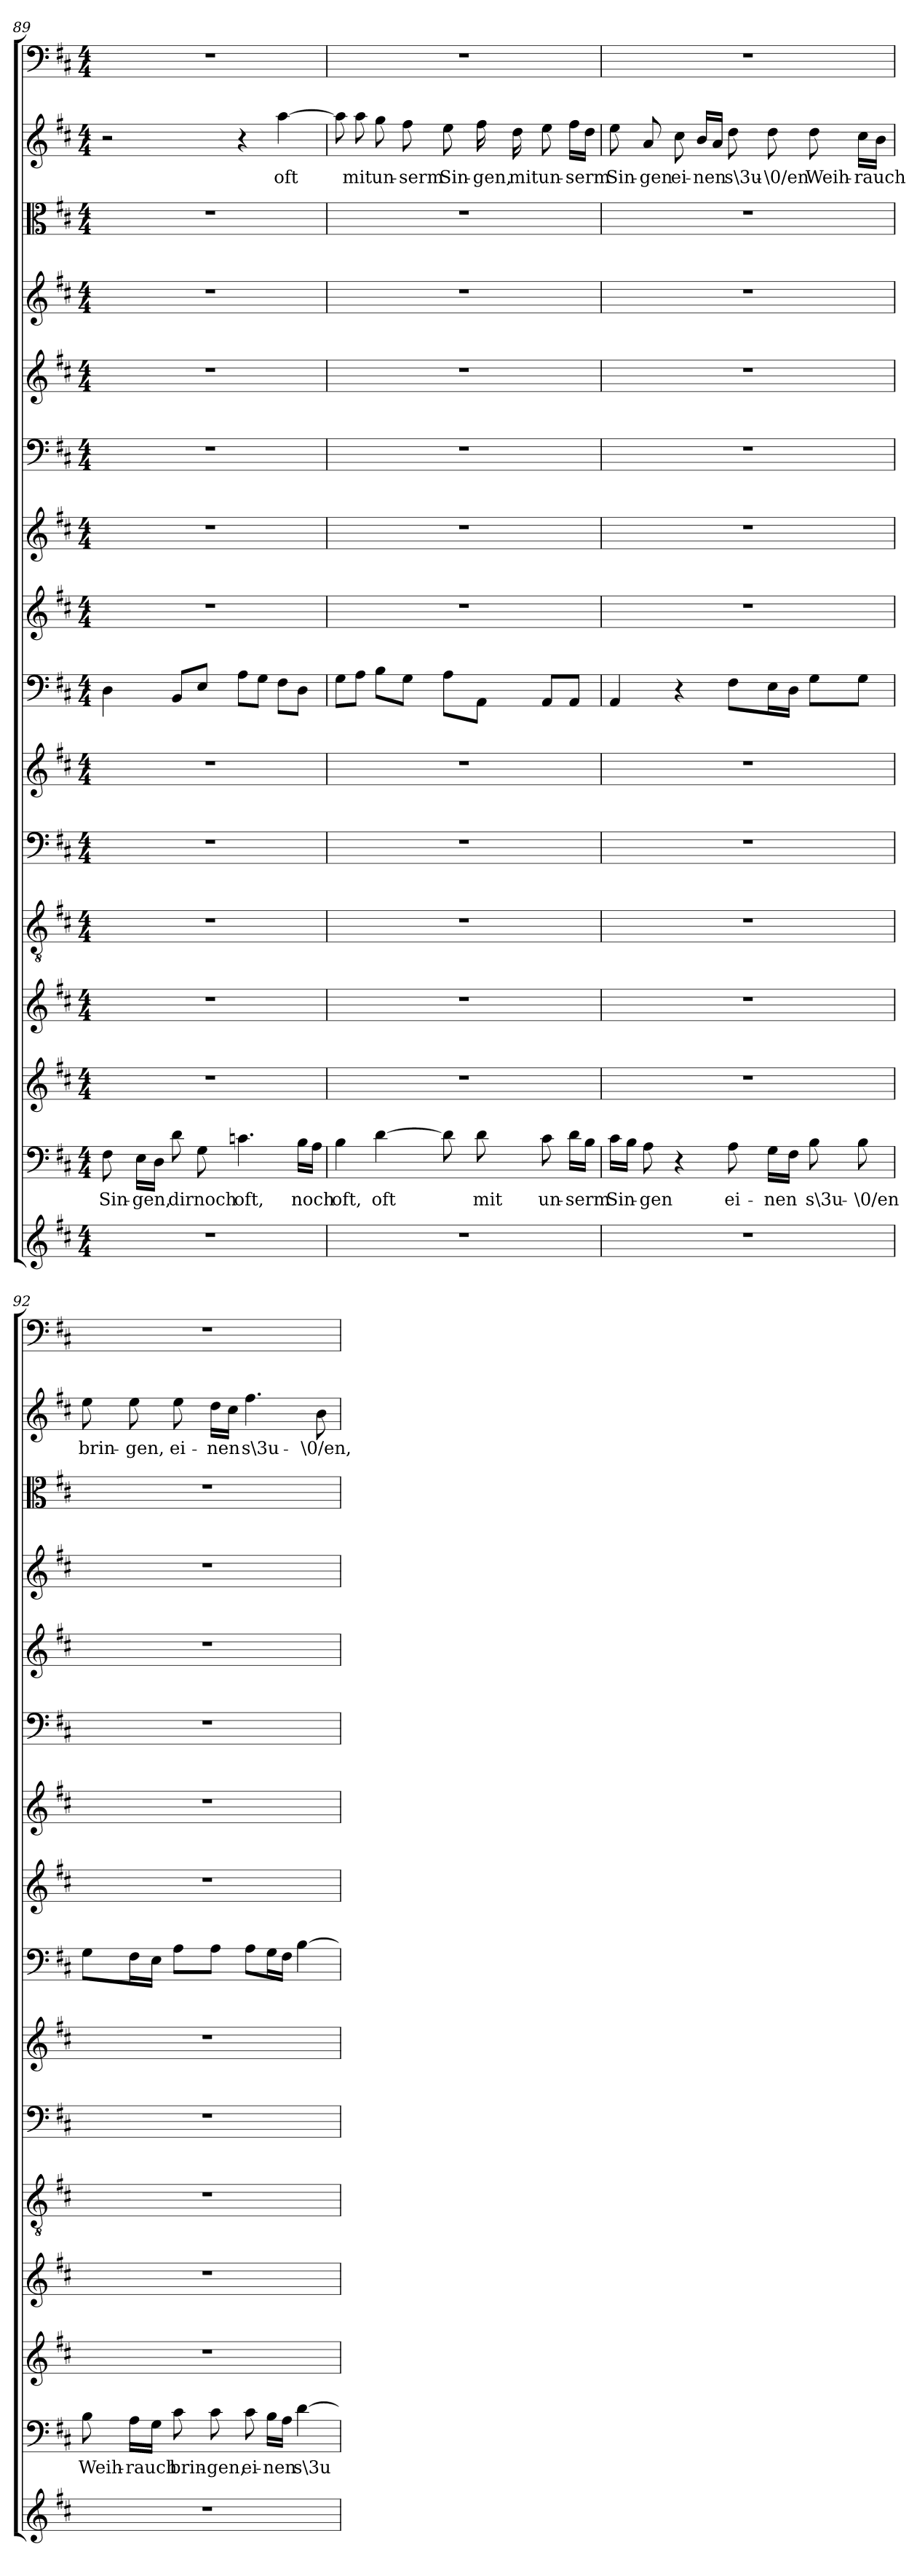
**kern	**kern	**text	**kern	**kern	**kern	**kern	**kern	**kern	**kern	**kern	**kern	**kern	**kern	**kern	**kern	**text	**kern
*part16	*part15	*part15	*part14	*part13	*part12	*part11	*part10	*part9	*part8	*part7	*part6	*part5	*part4	*part3	*part2	*part2	*part1
*staff16	*staff15	*staff15	*staff14	*staff13	*staff12	*staff11	*staff10	*staff9	*staff8	*staff7	*staff6	*staff5	*staff4	*staff3	*staff2	*staff2	*staff1
*clefG2	*clefF4	*	*clefG2	*clefG2	*clefGv2	*clefF4	*clefG2	*clefF4	*clefG2	*clefG2	*clefF4	*clefG2	*clefG2	*clefC3	*clefG2	*	*clefF4
*k[f#c#]	*k[f#c#]	*	*k[f#c#]	*k[f#c#]	*k[f#c#]	*k[f#c#]	*k[f#c#]	*k[f#c#]	*k[f#c#]	*k[f#c#]	*k[f#c#]	*k[f#c#]	*k[f#c#]	*k[f#c#]	*k[f#c#]	*	*k[f#c#]
*D:	*D:	*	*D:	*D:	*D:	*D:	*D:	*D:	*D:	*D:	*D:	*D:	*D:	*D:	*D:	*	*D:
*M4/4	*M4/4	*	*M4/4	*M4/4	*M4/4	*M4/4	*M4/4	*M4/4	*M4/4	*M4/4	*M4/4	*M4/4	*M4/4	*M4/4	*M4/4	*	*M4/4
=89	=89	=89	=89	=89	=89	=89	=89	=89	=89	=89	=89	=89	=89	=89	=89	=89	=89
1r	8F#\	Sin-	1r	1r	1r	1r	1r	4D\	1r	1r	1r	1r	1r	1r	2r	.	1r
.	16E\LL	-gen,	.	.	.	.	.	.	.	.	.	.	.	.	.	.	.
.	16D\JJ	.	.	.	.	.	.	.	.	.	.	.	.	.	.	.	.
.	8d\	dir	.	.	.	.	.	8BB/L	.	.	.	.	.	.	.	.	.
.	8G\	noch	.	.	.	.	.	8E/J	.	.	.	.	.	.	.	.	.
.	4.cn\	oft,	.	.	.	.	.	8A\L	.	.	.	.	.	.	4r	.	.
.	.	.	.	.	.	.	.	8G\J	.	.	.	.	.	.	.	.	.
.	.	.	.	.	.	.	.	8F#\L	.	.	.	.	.	.	[4aa\	oft	.
.	16B\LL	noch	.	.	.	.	.	8D\J	.	.	.	.	.	.	.	.	.
.	16A\JJ	.	.	.	.	.	.	.	.	.	.	.	.	.	.	.	.
=90	=90	=90	=90	=90	=90	=90	=90	=90	=90	=90	=90	=90	=90	=90	=90	=90	=90
1r	4B\	oft,	1r	1r	1r	1r	1r	8G\L	1r	1r	1r	1r	1r	1r	8aa\]	.	1r
.	.	.	.	.	.	.	.	8A\J	.	.	.	.	.	.	8aa\	mit	.
.	[4d\	oft	.	.	.	.	.	8B\L	.	.	.	.	.	.	8gg\	un-	.
.	.	.	.	.	.	.	.	8G\J	.	.	.	.	.	.	8ff#\	-serm	.
.	8d\]	.	.	.	.	.	.	8A\L	.	.	.	.	.	.	8ee\	Sin-	.
.	8d\	mit	.	.	.	.	.	8AA\J	.	.	.	.	.	.	16ff#\	-gen,	.
.	.	.	.	.	.	.	.	.	.	.	.	.	.	.	16dd\	mit	.
.	8c#\	un-	.	.	.	.	.	8AA/L	.	.	.	.	.	.	8ee\	un-	.
.	16d\LL	-serm	.	.	.	.	.	8AA/J	.	.	.	.	.	.	16ff#\LL	-serm	.
.	16B\JJ	.	.	.	.	.	.	.	.	.	.	.	.	.	16dd\JJ	.	.
=91	=91	=91	=91	=91	=91	=91	=91	=91	=91	=91	=91	=91	=91	=91	=91	=91	=91
1r	16c#\LL	Sin-	1r	1r	1r	1r	1r	4AA/	1r	1r	1r	1r	1r	1r	8ee\	Sin-	1r
.	16B\JJ	.	.	.	.	.	.	.	.	.	.	.	.	.	.	.	.
.	8A\	-gen	.	.	.	.	.	.	.	.	.	.	.	.	8a/	-gen	.
.	4r	.	.	.	.	.	.	4r	.	.	.	.	.	.	8cc#\	ei-	.
.	.	.	.	.	.	.	.	.	.	.	.	.	.	.	16b/LL	-nen	.
.	.	.	.	.	.	.	.	.	.	.	.	.	.	.	16a/JJ	.	.
.	8A\	ei-	.	.	.	.	.	8F#\L	.	.	.	.	.	.	8dd\	s\3u-	.
.	16G\LL	-nen	.	.	.	.	.	16E\L	.	.	.	.	.	.	8dd\	-\0/en	.
.	16F#\JJ	.	.	.	.	.	.	16D\JJ	.	.	.	.	.	.	.	.	.
.	8B\	s\3u-	.	.	.	.	.	8G\L	.	.	.	.	.	.	8dd\	Weih-	.
.	8B\	-\0/en	.	.	.	.	.	8G\J	.	.	.	.	.	.	16cc#\LL	-rauch	.
.	.	.	.	.	.	.	.	.	.	.	.	.	.	.	16b\JJ	.	.
=92	=92	=92	=92	=92	=92	=92	=92	=92	=92	=92	=92	=92	=92	=92	=92	=92	=92
1r	8B\	Weih-	1r	1r	1r	1r	1r	8G\L	1r	1r	1r	1r	1r	1r	8ee\	brin-	1r
.	16A\LL	-rauch	.	.	.	.	.	16F#\L	.	.	.	.	.	.	8ee\	-gen,	.
.	16G\JJ	.	.	.	.	.	.	16E\JJ	.	.	.	.	.	.	.	.	.
.	8c#\	brin-	.	.	.	.	.	8A\L	.	.	.	.	.	.	8ee\	ei-	.
.	8c#\	-gen,	.	.	.	.	.	8A\J	.	.	.	.	.	.	16dd\LL	-nen	.
.	.	.	.	.	.	.	.	.	.	.	.	.	.	.	16cc#\JJ	.	.
.	8c#\	ei-	.	.	.	.	.	8A\L	.	.	.	.	.	.	4.ff#\	s\3u-	.
.	16B\LL	-nen	.	.	.	.	.	16G\L	.	.	.	.	.	.	.	.	.
.	16A\JJ	.	.	.	.	.	.	16F#\JJ	.	.	.	.	.	.	.	.	.
.	[4d\	s\3u-	.	.	.	.	.	[4B\	.	.	.	.	.	.	.	.	.
.	.	.	.	.	.	.	.	.	.	.	.	.	.	.	8b\	-\0/en,	.
=	=	=	=	=	=	=	=	=	=	=	=	=	=	=	=	=	=
*-	*-	*-	*-	*-	*-	*-	*-	*-	*-	*-	*-	*-	*-	*-	*-	*-	*-
